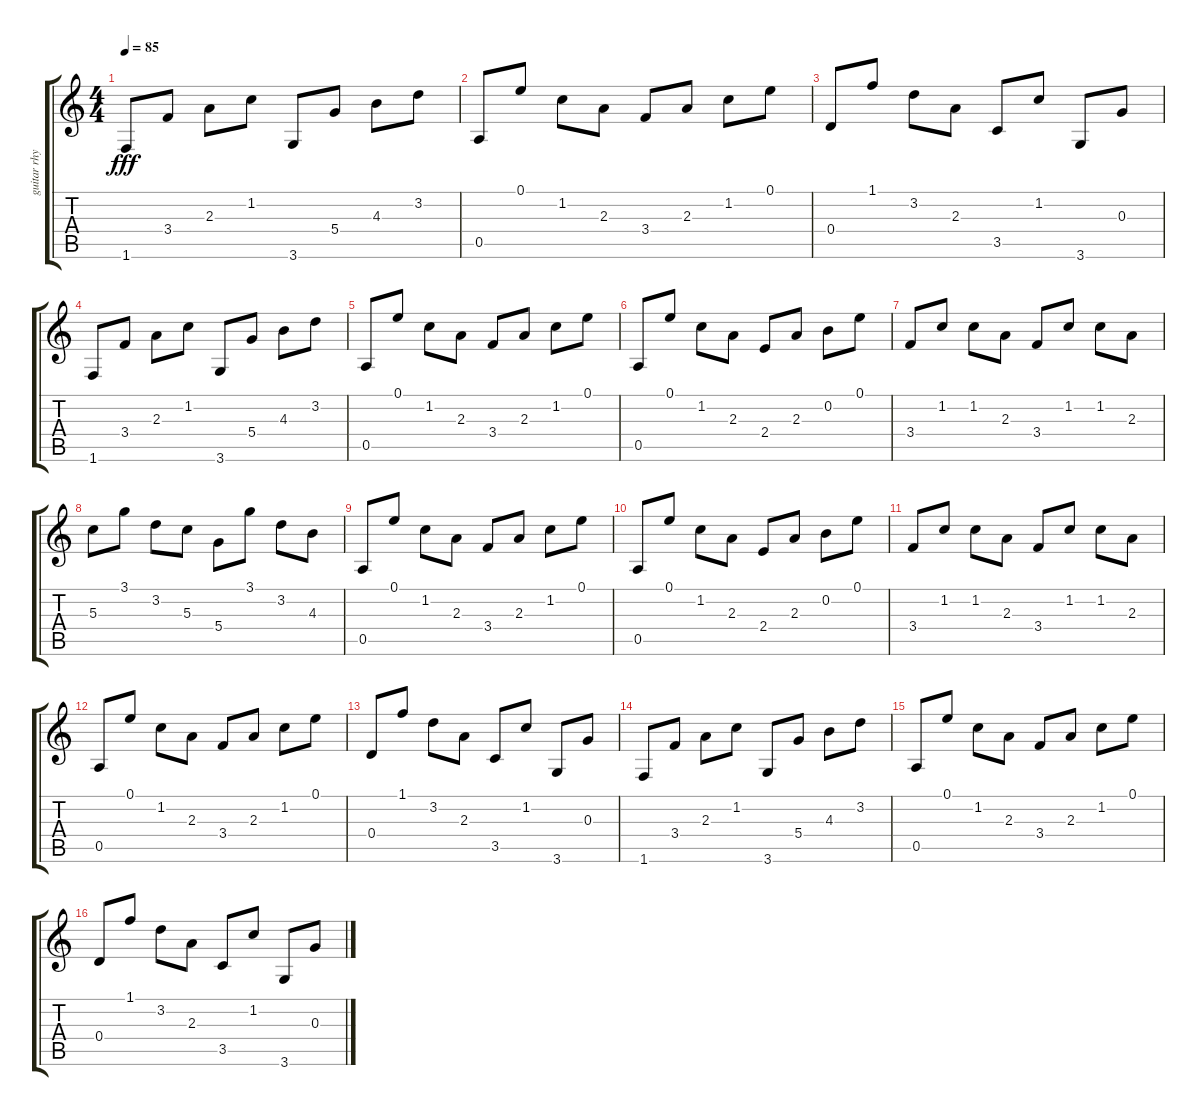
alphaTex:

\track ("guitar rhytm" "guitar rhy") {instrument acousticguitarsteel}
\staff {score tabs}
\tuning (E4 B3 G3 D3 A2 E2) {hide}
\ts (4 4)
\tempo 85
\clef g2
\ks c
1.6.8{dy fff} 3.4.8 2.3.8 1.2.8 3.6.8 5.4.8 4.3.8 3.2.8 |
0.5.8 0.1.8 1.2.8 2.3.8 3.4.8 2.3.8 1.2.8 0.1.8 |
0.4.8 1.1.8 3.2.8 2.3.8 3.5.8 1.2.8 3.6.8 0.3.8 |
1.6.8 3.4.8 2.3.8 1.2.8 3.6.8 5.4.8 4.3.8 3.2.8 |
0.5.8 0.1.8 1.2.8 2.3.8 3.4.8 2.3.8 1.2.8 0.1.8 |
0.5.8 0.1.8 1.2.8 2.3.8 2.4.8 2.3.8 0.2.8 0.1.8 |
3.4.8 1.2.8 1.2.8 2.3.8 3.4.8 1.2.8 1.2.8 2.3.8 |
5.3.8 3.1.8 3.2.8 5.3.8 5.4.8 3.1.8 3.2.8 4.3.8 |
0.5.8 0.1.8 1.2.8 2.3.8 3.4.8 2.3.8 1.2.8 0.1.8 |
0.5.8 0.1.8 1.2.8 2.3.8 2.4.8 2.3.8 0.2.8 0.1.8 |
3.4.8 1.2.8 1.2.8 2.3.8 3.4.8 1.2.8 1.2.8 2.3.8 |
0.5.8 0.1.8 1.2.8 2.3.8 3.4.8 2.3.8 1.2.8 0.1.8 |
0.4.8 1.1.8 3.2.8 2.3.8 3.5.8 1.2.8 3.6.8 0.3.8 |
1.6.8 3.4.8 2.3.8 1.2.8 3.6.8 5.4.8 4.3.8 3.2.8 |
0.5.8 0.1.8 1.2.8 2.3.8 3.4.8 2.3.8 1.2.8 0.1.8 |
0.4.8 1.1.8 3.2.8 2.3.8 3.5.8 1.2.8 3.6.8 0.3.8
